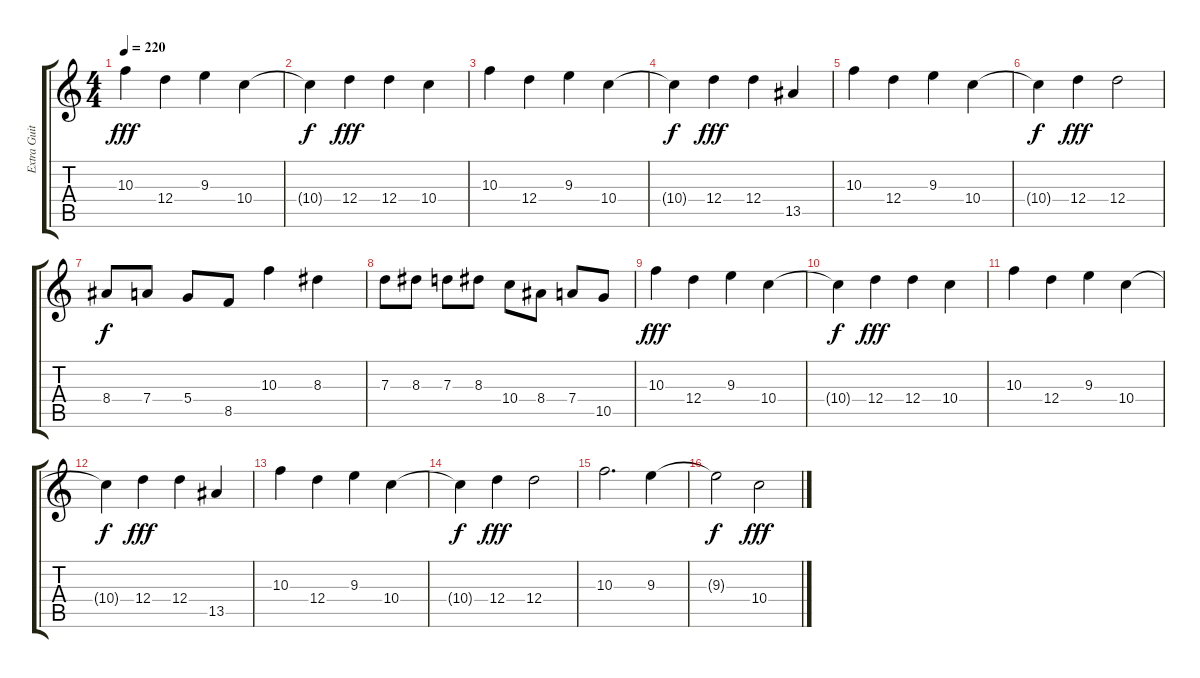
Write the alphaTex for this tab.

\track ("Extra Guitar" "Extra Guit") {instrument distortionguitar}
\staff {score tabs}
\tuning (E4 B3 G3 D3 A2 D2) {hide}
\ts (4 4)
\tempo 220
\clef g2
\ks c
10.3.4{dy fff} 12.4.4 9.3.4 10.4.4 |
10.4{t}.4{dy f} 12.4.4{dy fff} 12.4.4 10.4.4 |
10.3.4 12.4.4 9.3.4 10.4.4 |
10.4{t}.4{dy f} 12.4.4{dy fff} 12.4.4 13.5.4 |
10.3.4 12.4.4 9.3.4 10.4.4 |
10.4{t}.4{dy f} 12.4.4{dy fff} 12.4.2 |
8.4.8{dy f volume 8} 7.4.8 5.4.8 8.5.8 10.3.4 8.3.4 |
7.3.8 8.3.8 7.3.8 8.3.8 10.4.8 8.4.8 7.4.8 10.5.8 |
10.3.4{dy fff volume 13 balance 16} 12.4.4 9.3.4 10.4.4 |
10.4{t}.4{dy f} 12.4.4{dy fff} 12.4.4 10.4.4 |
10.3.4 12.4.4 9.3.4 10.4.4 |
10.4{t}.4{dy f} 12.4.4{dy fff} 12.4.4 13.5.4 |
10.3.4 12.4.4 9.3.4 10.4.4 |
10.4{t}.4{dy f} 12.4.4{dy fff} 12.4.2 |
10.3.2{d} 9.3.4 |
9.3{t}.2{dy f} 10.4.2{dy fff}
